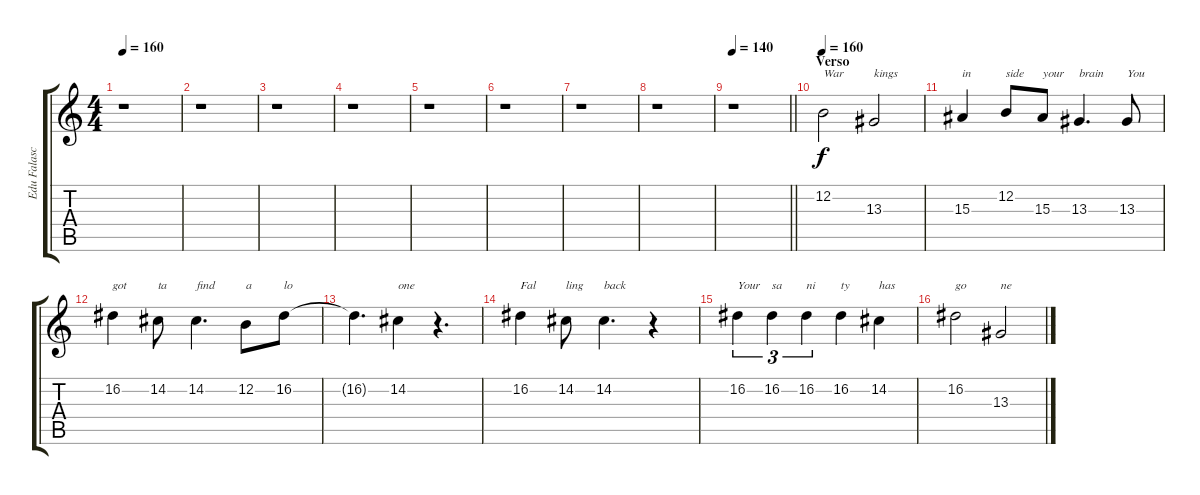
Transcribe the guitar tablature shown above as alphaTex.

\track ("Edu Falaschi" "Edu Falasc") {instrument clarinet}
\staff {score tabs}
\tuning (E4 B3 G3 D3 A2 E2) {hide}
\ts (4 4)
\tempo 160
\clef g2
\ks c
r.1{dy f} |
r.1 |
r.1 |
r.1 |
r.1 |
r.1 |
r.1 |
r.1 |
\tempo 140
\barLineRight lightlight
r.1 |
\section ("" "Verso")
\tempo 160
12.2.2{txt "War"} 13.3.2{txt "kings"} |
15.3.4{txt "in"} 12.2.8{txt "side"} 15.3.8{txt "your"} 13.3.4{d txt "brain"} 13.3.8{txt "You"} |
16.2.4{txt "got"} 14.2.8{txt "ta"} 14.2.4{d txt "find"} 12.2.8{txt "a"} 16.2.8{txt "lo"} |
16.2{t}.4{d} 14.2.4{txt "one"} r.4{d} |
16.2.4{txt "Fal"} 14.2.8{txt "ling"} 14.2.4{d txt "back"} r.4 |
16.2.4{tu (3 2) txt "Your"} 16.2.4{tu (3 2) txt "sa"} 16.2.4{tu (3 2) txt "ni"} 16.2.4{txt "ty"} 14.2.4{txt "has"} |
16.2.2{txt "go"} 13.3.2{txt "ne"}
